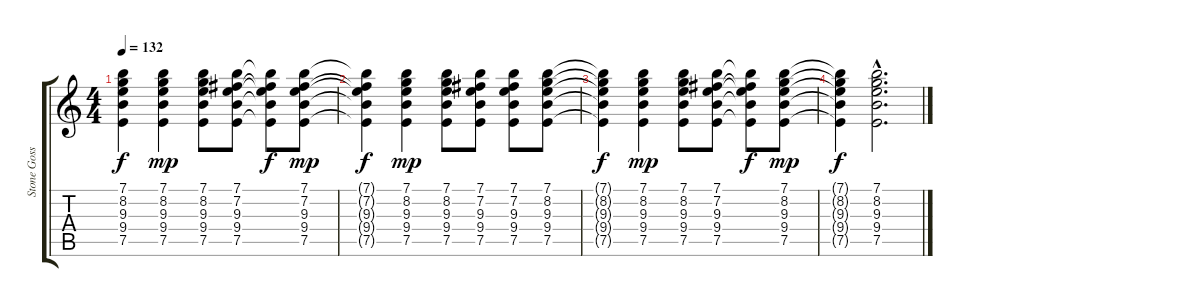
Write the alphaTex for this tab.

\track ("Stone Gossard" "Stone Goss") {instrument distortionguitar}
\staff {score tabs}
\tuning (E4 B3 G3 D3 A2 E2) {hide}
\ts (4 4)
\tempo 132
\clef g2
\ks c
(7.1 8.2 9.3 9.4 7.5).4{dy f} (7.1 8.2 9.3 9.4 7.5).4{dy mp} (7.1 8.2 9.3 9.4 7.5).8 (7.1 7.2 9.3 9.4 7.5).8 (7.1{t} 7.2{t} 9.3{t} 9.4{t} 7.5{t}).8{dy f} (7.1 7.2 9.3 9.4 7.5).8{dy mp} |
(7.1{t} 7.2{t} 9.3{t} 9.4{t} 7.5{t}).4{dy f} (7.1 8.2 9.3 9.4 7.5).4{dy mp} (7.1 8.2 9.3 9.4 7.5).8 (7.1 7.2 9.3 9.4 7.5).8 (7.1 7.2 9.3 9.4 7.5).8 (7.1 8.2 9.3 9.4 7.5).8 |
(7.1{t} 8.2{t} 9.3{t} 9.4{t} 7.5{t}).4{dy f} (7.1 8.2 9.3 9.4 7.5).4{dy mp} (7.1 8.2 9.3 9.4 7.5).8 (7.1 7.2 9.3 9.4 7.5).8 (7.1{t} 7.2{t} 9.3{t} 9.4{t} 7.5{t}).8{dy f} (7.1 8.2 9.3 9.4 7.5).8{dy mp} |
(7.1{t} 8.2{t} 9.3{t} 9.4{t} 7.5{t}).4{dy f} (7.1{hac} 8.2{hac} 9.3{hac} 9.4{hac} 7.5{hac}).2{d}
